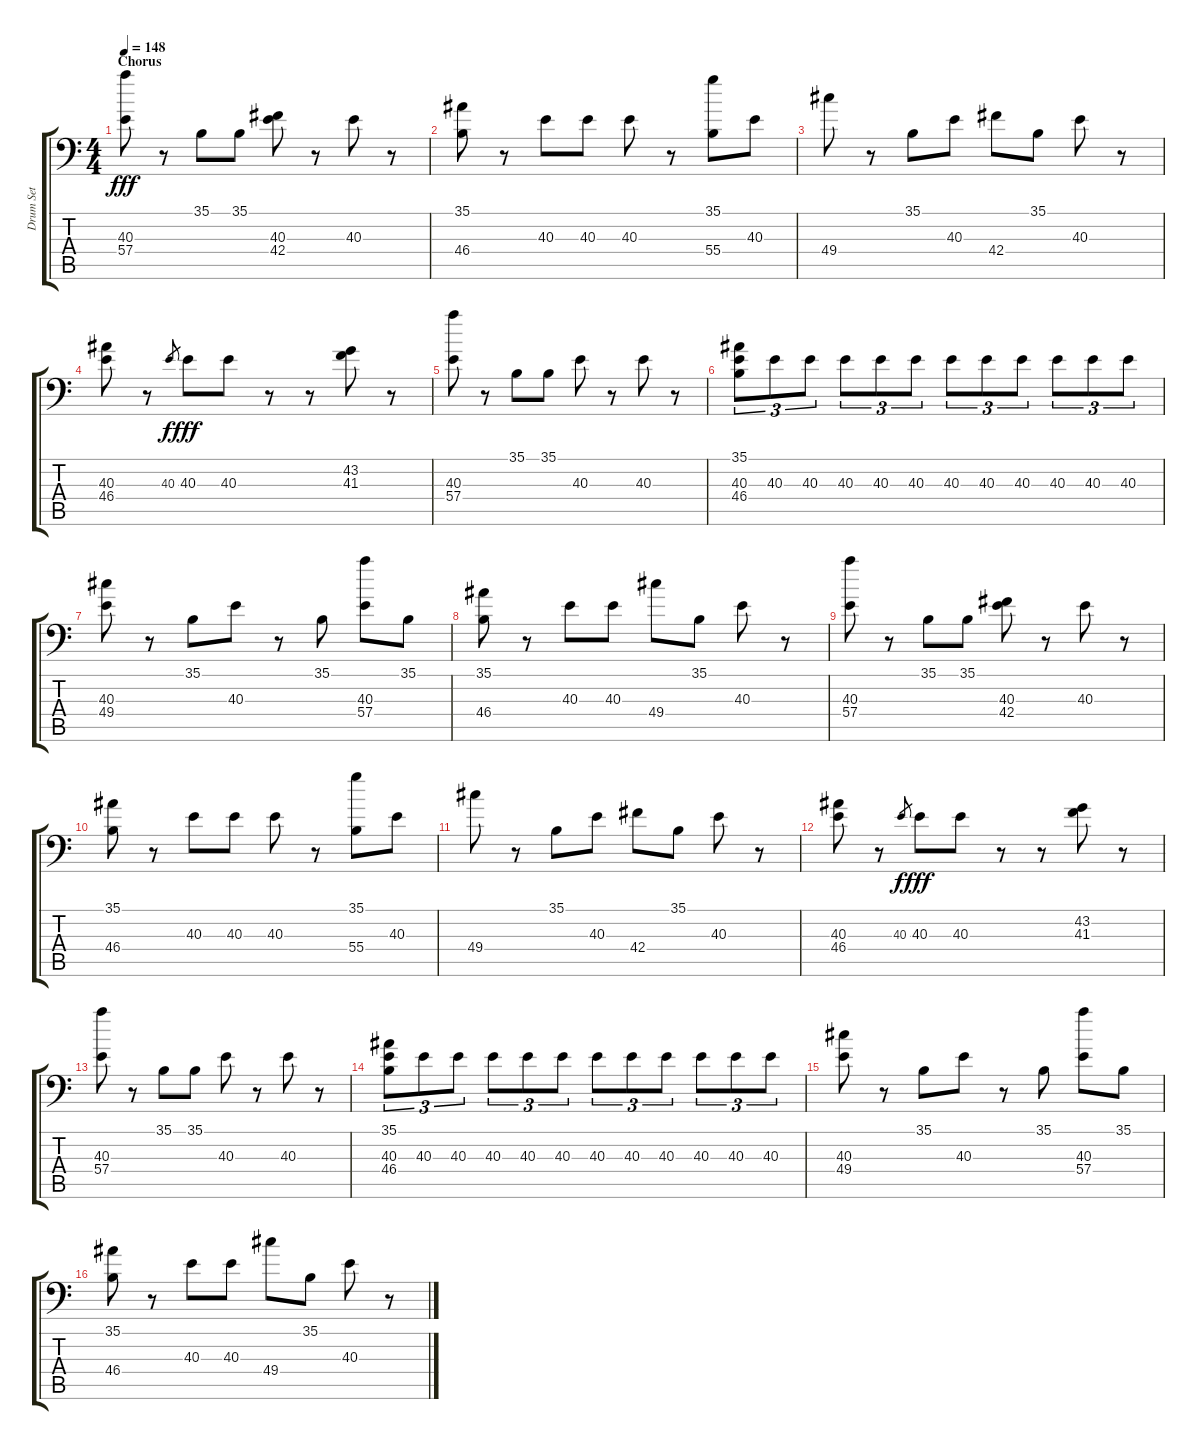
\track ("Drum Set" "Drum Set") {instrument acousticgrandpiano}
\staff {score tabs}
\tuning (C-1 C-1 C-1 C-1 C-1 C-1) {hide}
\ts (4 4)
\section ("" "Chorus")
\tempo 148
\clef f4
\ks c
(40.3 57.4).8{dy fff} r.8 35.1.8 35.1.8 (40.3 42.4).8 r.8 40.3.8 r.8 |
(35.1 46.4).8 r.8 40.3.8 40.3.8 40.3.8 r.8 (35.1 55.4).8 40.3.8 |
49.4.8 r.8 35.1.8 40.3.8 42.4.8 35.1.8 40.3.8 r.8 |
(40.3 46.4).8 r.8 40.3.8{gr dy f} 40.3.8{dy fff} 40.3.8 r.8 r.8 (43.2 41.3).8 r.8 |
(40.3 57.4).8 r.8 35.1.8 35.1.8 40.3.8 r.8 40.3.8 r.8 |
(35.1 40.3 46.4).8{tu (3 2)} 40.3.8{tu (3 2)} 40.3.8{tu (3 2)} 40.3.8{tu (3 2)} 40.3.8{tu (3 2)} 40.3.8{tu (3 2)} 40.3.8{tu (3 2)} 40.3.8{tu (3 2)} 40.3.8{tu (3 2)} 40.3.8{tu (3 2)} 40.3.8{tu (3 2)} 40.3.8{tu (3 2)} |
(40.3 49.4).8 r.8 35.1.8 40.3.8 r.8 35.1.8 (40.3 57.4).8 35.1.8 |
(35.1 46.4).8 r.8 40.3.8 40.3.8 49.4.8 35.1.8 40.3.8 r.8 |
(40.3 57.4).8 r.8 35.1.8 35.1.8 (40.3 42.4).8 r.8 40.3.8 r.8 |
(35.1 46.4).8 r.8 40.3.8 40.3.8 40.3.8 r.8 (35.1 55.4).8 40.3.8 |
49.4.8 r.8 35.1.8 40.3.8 42.4.8 35.1.8 40.3.8 r.8 |
(40.3 46.4).8 r.8 40.3.8{gr dy f} 40.3.8{dy fff} 40.3.8 r.8 r.8 (43.2 41.3).8 r.8 |
(40.3 57.4).8 r.8 35.1.8 35.1.8 40.3.8 r.8 40.3.8 r.8 |
(35.1 40.3 46.4).8{tu (3 2)} 40.3.8{tu (3 2)} 40.3.8{tu (3 2)} 40.3.8{tu (3 2)} 40.3.8{tu (3 2)} 40.3.8{tu (3 2)} 40.3.8{tu (3 2)} 40.3.8{tu (3 2)} 40.3.8{tu (3 2)} 40.3.8{tu (3 2)} 40.3.8{tu (3 2)} 40.3.8{tu (3 2)} |
(40.3 49.4).8 r.8 35.1.8 40.3.8 r.8 35.1.8 (40.3 57.4).8 35.1.8 |
(35.1 46.4).8 r.8 40.3.8 40.3.8 49.4.8 35.1.8 40.3.8 r.8
